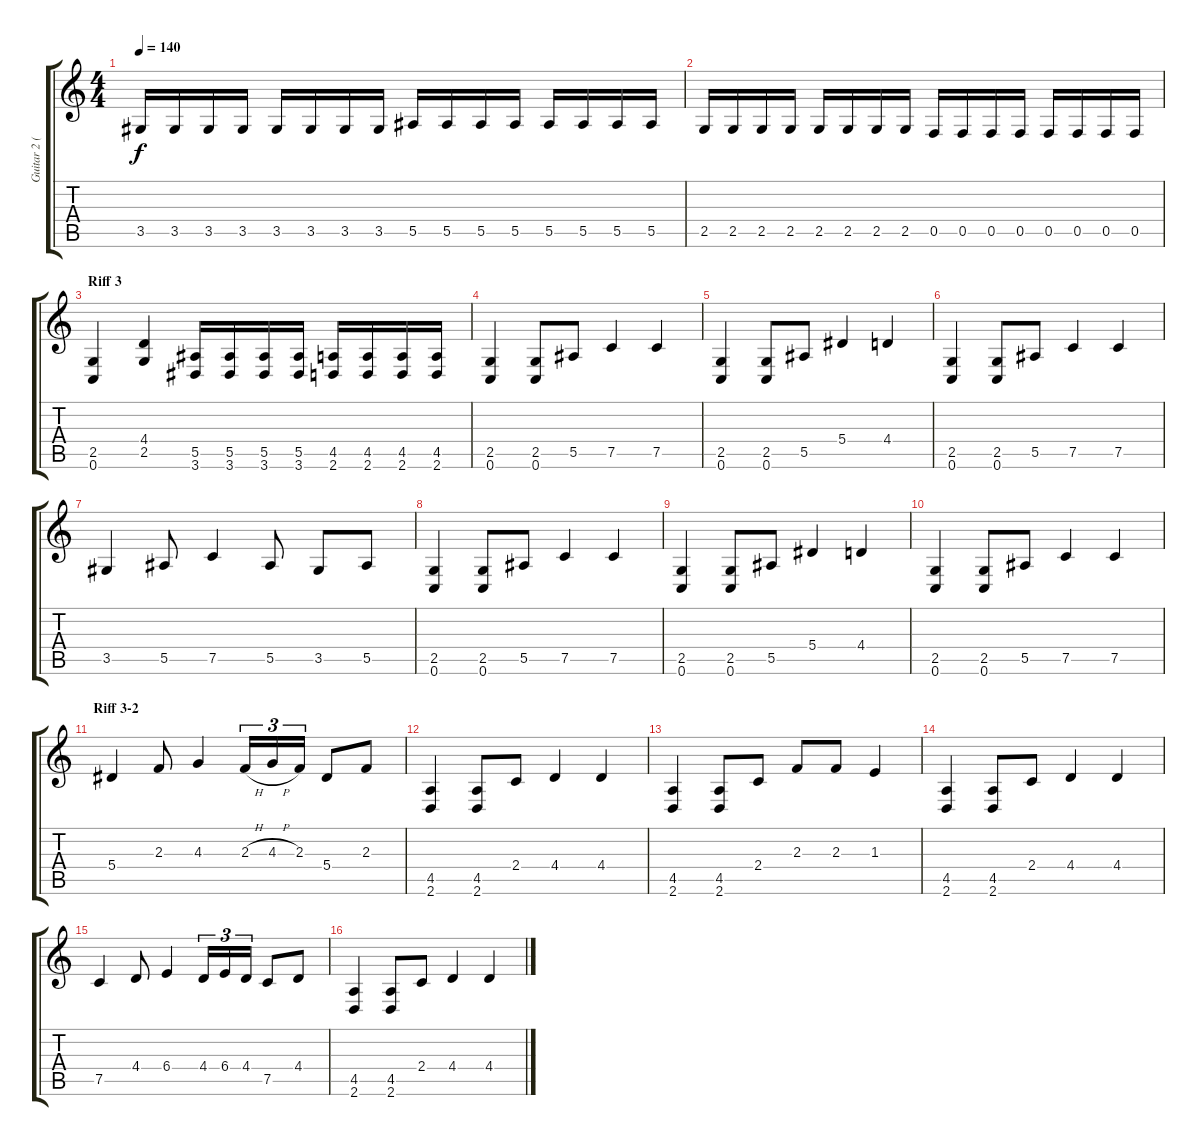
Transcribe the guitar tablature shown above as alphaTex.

\track ("Guitar 2 (Lead)" "Guitar 2 (") {instrument overdrivenguitar}
\staff {score tabs}
\tuning (C4 G3 Eb3 Bb2 F2 C2) {hide}
\ts (4 4)
\tempo 140
\clef g2
\ks c
3.5.16{dy f} 3.5.16 3.5.16 3.5.16 3.5.16 3.5.16 3.5.16 3.5.16 5.5.16 5.5.16 5.5.16 5.5.16 5.5.16 5.5.16 5.5.16 5.5.16 |
2.5.16 2.5.16 2.5.16 2.5.16 2.5.16 2.5.16 2.5.16 2.5.16 0.5.16 0.5.16 0.5.16 0.5.16 0.5.16 0.5.16 0.5.16 0.5.16 |
\section ("" "Riff 3")
(2.5 0.6).4 (4.4 2.5).4 (5.5 3.6).16 (5.5 3.6).16 (5.5 3.6).16 (5.5 3.6).16 (4.5 2.6).16 (4.5 2.6).16 (4.5 2.6).16 (4.5 2.6).16 |
(2.5 0.6).4 (2.5 0.6).8 5.5.8 7.5.4 7.5.4 |
(2.5 0.6).4 (2.5 0.6).8 5.5.8 5.4.4 4.4.4 |
(2.5 0.6).4 (2.5 0.6).8 5.5.8 7.5.4 7.5.4 |
3.5.4 5.5.8 7.5.4 5.5.8 3.5.8 5.5.8 |
(2.5 0.6).4 (2.5 0.6).8 5.5.8 7.5.4 7.5.4 |
(2.5 0.6).4 (2.5 0.6).8 5.5.8 5.4.4 4.4.4 |
(2.5 0.6).4 (2.5 0.6).8 5.5.8 7.5.4 7.5.4 |
\section ("" "Riff 3-2")
5.4.4 2.3.8 4.3.4 2.3{h}.16{tu (3 2)} 4.3{h}.16{tu (3 2)} 2.3.16{tu (3 2)} 5.4.8 2.3.8 |
(4.5 2.6).4 (4.5 2.6).8 2.4.8 4.4.4 4.4.4 |
(4.5 2.6).4 (4.5 2.6).8 2.4.8 2.3.8 2.3.8 1.3.4 |
(4.5 2.6).4 (4.5 2.6).8 2.4.8 4.4.4 4.4.4 |
7.5.4 4.4.8 6.4.4 4.4.16{tu (3 2)} 6.4.16{tu (3 2)} 4.4.16{tu (3 2)} 7.5.8 4.4.8 |
(4.5 2.6).4 (4.5 2.6).8 2.4.8 4.4.4 4.4.4
